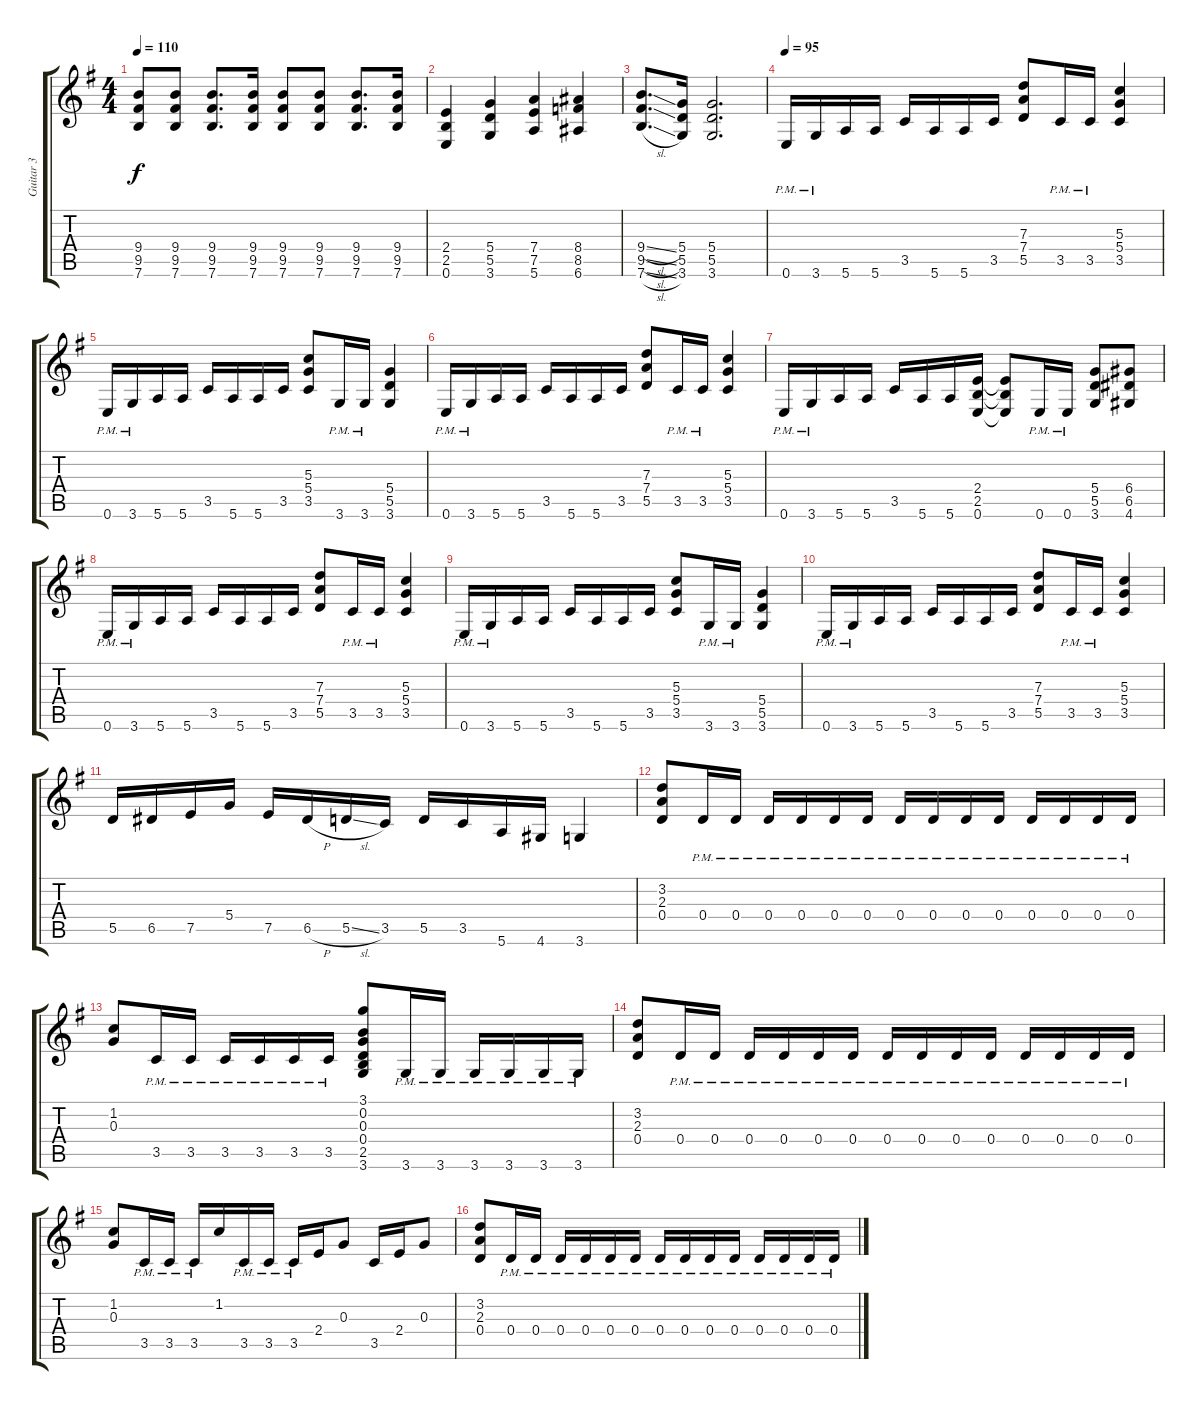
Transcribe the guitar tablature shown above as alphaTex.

\track ("Guitar 3" "Guitar 3") {instrument distortionguitar}
\staff {score tabs}
\tuning (E4 B3 G3 D3 A2 E2) {hide}
\ts (4 4)
\tempo 110
\clef g2
\ks g
(9.4 9.5 7.6).8{dy f} (9.4 9.5 7.6).8 (9.4 9.5 7.6).8{d} (9.4 9.5 7.6).16 (9.4 9.5 7.6).8 (9.4 9.5 7.6).8 (9.4 9.5 7.6).8{d} (9.4 9.5 7.6).16 |
(2.4 2.5 0.6).4 (5.4 5.5 3.6).4 (7.4 7.5 5.6).4 (8.4 8.5 6.6).4 |
(9.4{sl} 9.5{sl} 7.6{sl}).8{d} (5.4 5.5 3.6).16 (5.4 5.5 3.6).2{d} |
\tempo 95
0.6{pm}.16 3.6{pm}.16 5.6.16 5.6.16 3.5.16 5.6.16 5.6.16 3.5.16 (7.3 7.4 5.5).8 3.5{pm}.16 3.5{pm}.16 (5.3 5.4 3.5).4 |
0.6{pm}.16 3.6{pm}.16 5.6.16 5.6.16 3.5.16 5.6.16 5.6.16 3.5.16 (5.3 5.4 3.5).8 3.6{pm}.16 3.6{pm}.16 (5.4 5.5 3.6).4 |
0.6{pm}.16 3.6{pm}.16 5.6.16 5.6.16 3.5.16 5.6.16 5.6.16 3.5.16 (7.3 7.4 5.5).8 3.5{pm}.16 3.5{pm}.16 (5.3 5.4 3.5).4 |
0.6{pm}.16 3.6{pm}.16 5.6.16 5.6.16 3.5.16 5.6.16 5.6.16 (2.4 2.5 0.6).16 (2.4{t} 2.5{t} 0.6{t}).8 0.6{pm}.16 0.6{pm}.16 (5.4 5.5 3.6).8 (6.4 6.5 4.6).8 |
0.6{pm}.16 3.6{pm}.16 5.6.16 5.6.16 3.5.16 5.6.16 5.6.16 3.5.16 (7.3 7.4 5.5).8 3.5{pm}.16 3.5{pm}.16 (5.3 5.4 3.5).4 |
0.6{pm}.16 3.6{pm}.16 5.6.16 5.6.16 3.5.16 5.6.16 5.6.16 3.5.16 (5.3 5.4 3.5).8 3.6{pm}.16 3.6{pm}.16 (5.4 5.5 3.6).4 |
0.6{pm}.16 3.6{pm}.16 5.6.16 5.6.16 3.5.16 5.6.16 5.6.16 3.5.16 (7.3 7.4 5.5).8 3.5{pm}.16 3.5{pm}.16 (5.3 5.4 3.5).4 |
5.5.16 6.5.16 7.5.16 5.4.16 7.5.16 6.5{h}.16 5.5{sl}.16 3.5.16 5.5.16 3.5.16 5.6.16 4.6.16 3.6.4 |
(3.2 2.3 0.4).8 0.4{pm}.16 0.4{pm}.16 0.4{pm}.16 0.4{pm}.16 0.4{pm}.16 0.4{pm}.16 0.4{pm}.16 0.4{pm}.16 0.4{pm}.16 0.4{pm}.16 0.4{pm}.16 0.4{pm}.16 0.4{pm}.16 0.4{pm}.16 |
(1.2 0.3).8 3.5{pm}.16 3.5{pm}.16 3.5{pm}.16 3.5{pm}.16 3.5{pm}.16 3.5{pm}.16 (3.1 0.2 0.3 0.4 2.5 3.6).8 3.6{pm}.16 3.6{pm}.16 3.6{pm}.16 3.6{pm}.16 3.6{pm}.16 3.6{pm}.16 |
(3.2 2.3 0.4).8 0.4{pm}.16 0.4{pm}.16 0.4{pm}.16 0.4{pm}.16 0.4{pm}.16 0.4{pm}.16 0.4{pm}.16 0.4{pm}.16 0.4{pm}.16 0.4{pm}.16 0.4{pm}.16 0.4{pm}.16 0.4{pm}.16 0.4{pm}.16 |
(1.2 0.3).8 3.5{pm}.16 3.5{pm}.16 3.5{pm}.16 1.2.16 3.5{pm}.16 3.5{pm}.16 3.5{pm}.16 2.4.16 0.3.8 3.5.16 2.4.16 0.3.8 |
(3.2 2.3 0.4).8 0.4{pm}.16 0.4{pm}.16 0.4{pm}.16 0.4{pm}.16 0.4{pm}.16 0.4{pm}.16 0.4{pm}.16 0.4{pm}.16 0.4{pm}.16 0.4{pm}.16 0.4{pm}.16 0.4{pm}.16 0.4{pm}.16 0.4{pm}.16
